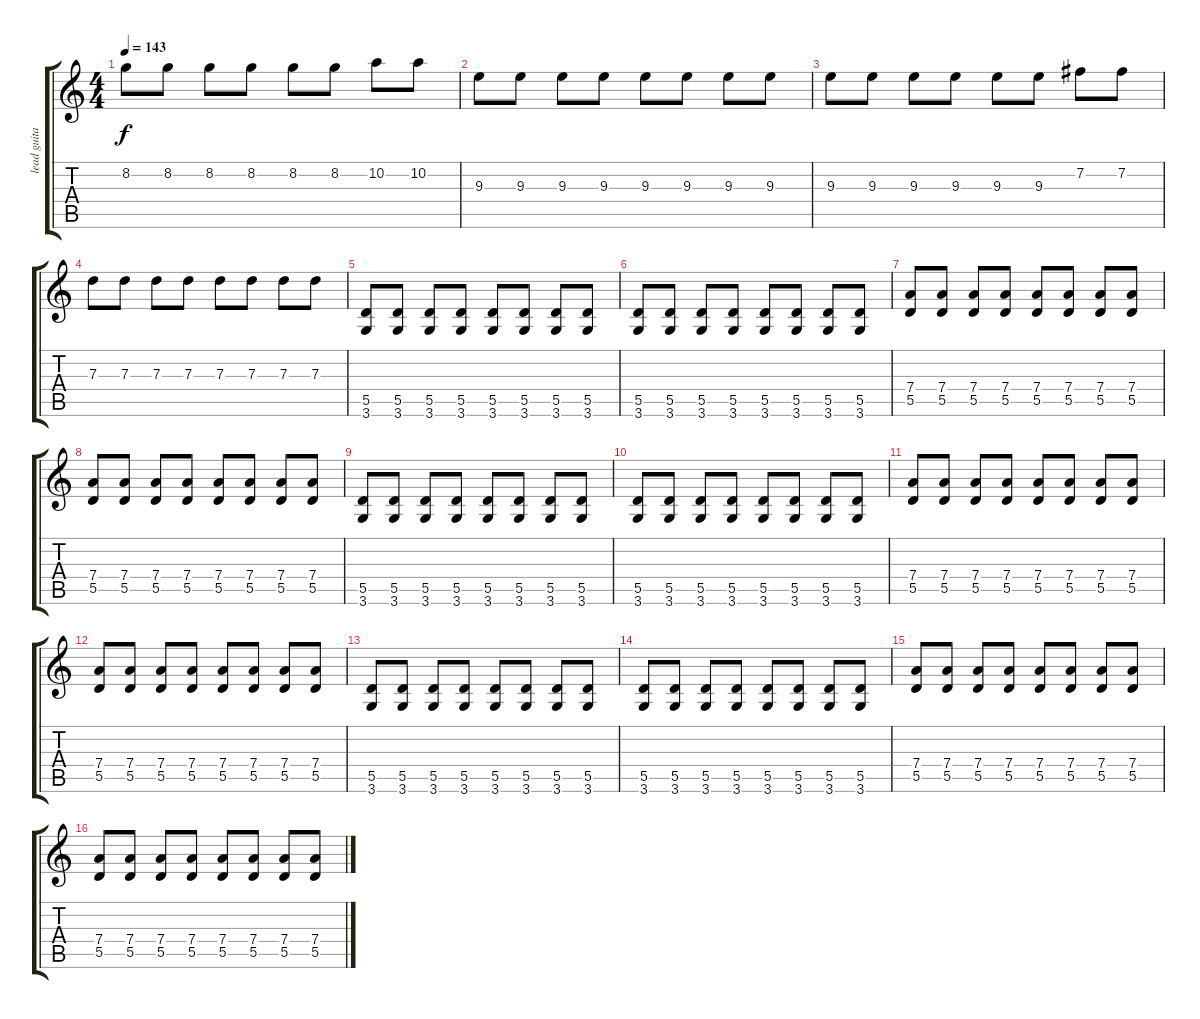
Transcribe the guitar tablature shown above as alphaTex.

\track ("lead guitar" "lead guita") {instrument overdrivenguitar}
\staff {score tabs}
\tuning (E4 B3 G3 D3 A2 E2) {hide}
\ts (4 4)
\tempo 143
\clef g2
\ks c
8.2.8{dy f} 8.2.8 8.2.8 8.2.8 8.2.8 8.2.8 10.2.8 10.2.8 |
9.3.8 9.3.8 9.3.8 9.3.8 9.3.8 9.3.8 9.3.8 9.3.8 |
9.3.8 9.3.8 9.3.8 9.3.8 9.3.8 9.3.8 7.2.8 7.2.8 |
7.3.8 7.3.8 7.3.8 7.3.8 7.3.8 7.3.8 7.3.8 7.3.8 |
(5.5 3.6).8 (5.5 3.6).8 (5.5 3.6).8 (5.5 3.6).8 (5.5 3.6).8 (5.5 3.6).8 (5.5 3.6).8 (5.5 3.6).8 |
(5.5 3.6).8 (5.5 3.6).8 (5.5 3.6).8 (5.5 3.6).8 (5.5 3.6).8 (5.5 3.6).8 (5.5 3.6).8 (5.5 3.6).8 |
(7.4 5.5).8 (7.4 5.5).8 (7.4 5.5).8 (7.4 5.5).8 (7.4 5.5).8 (7.4 5.5).8 (7.4 5.5).8 (7.4 5.5).8 |
(7.4 5.5).8 (7.4 5.5).8 (7.4 5.5).8 (7.4 5.5).8 (7.4 5.5).8 (7.4 5.5).8 (7.4 5.5).8 (7.4 5.5).8 |
(5.5 3.6).8 (5.5 3.6).8 (5.5 3.6).8 (5.5 3.6).8 (5.5 3.6).8 (5.5 3.6).8 (5.5 3.6).8 (5.5 3.6).8 |
(5.5 3.6).8 (5.5 3.6).8 (5.5 3.6).8 (5.5 3.6).8 (5.5 3.6).8 (5.5 3.6).8 (5.5 3.6).8 (5.5 3.6).8 |
(7.4 5.5).8 (7.4 5.5).8 (7.4 5.5).8 (7.4 5.5).8 (7.4 5.5).8 (7.4 5.5).8 (7.4 5.5).8 (7.4 5.5).8 |
(7.4 5.5).8 (7.4 5.5).8 (7.4 5.5).8 (7.4 5.5).8 (7.4 5.5).8 (7.4 5.5).8 (7.4 5.5).8 (7.4 5.5).8 |
(5.5 3.6).8 (5.5 3.6).8 (5.5 3.6).8 (5.5 3.6).8 (5.5 3.6).8 (5.5 3.6).8 (5.5 3.6).8 (5.5 3.6).8 |
(5.5 3.6).8 (5.5 3.6).8 (5.5 3.6).8 (5.5 3.6).8 (5.5 3.6).8 (5.5 3.6).8 (5.5 3.6).8 (5.5 3.6).8 |
(7.4 5.5).8 (7.4 5.5).8 (7.4 5.5).8 (7.4 5.5).8 (7.4 5.5).8 (7.4 5.5).8 (7.4 5.5).8 (7.4 5.5).8 |
(7.4 5.5).8 (7.4 5.5).8 (7.4 5.5).8 (7.4 5.5).8 (7.4 5.5).8 (7.4 5.5).8 (7.4 5.5).8 (7.4 5.5).8
